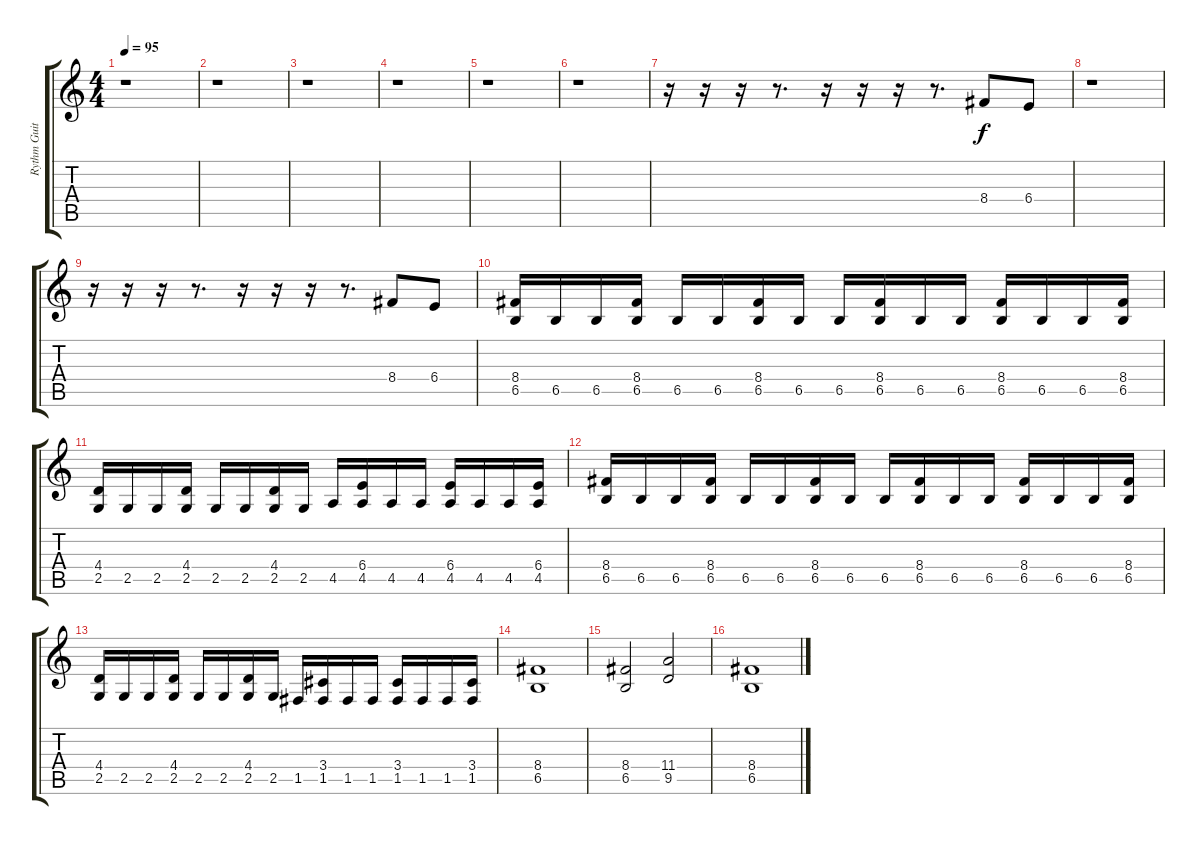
\track ("Rythm Guitar" "Rythm Guit") {instrument distortionguitar}
\staff {score tabs}
\tuning (C4 G3 Eb3 Bb2 F2 C2) {hide}
\ts (4 4)
\tempo 95
\clef g2
\ks c
r.1{dy f} |
r.1 |
r.1 |
r.1 |
r.1 |
r.1 |
r.16 r.16 r.16 r.8{d} r.16 r.16 r.16 r.8{d} 8.4.8 6.4.8 |
r.1 |
r.16 r.16 r.16 r.8{d} r.16 r.16 r.16 r.8{d} 8.4.8 6.4.8 |
(8.4 6.5).16 6.5.16 6.5.16 (8.4 6.5).16 6.5.16 6.5.16 (8.4 6.5).16 6.5.16 6.5.16 (8.4 6.5).16 6.5.16 6.5.16 (8.4 6.5).16 6.5.16 6.5.16 (8.4 6.5).16 |
(4.4 2.5).16 2.5.16 2.5.16 (4.4 2.5).16 2.5.16 2.5.16 (4.4 2.5).16 2.5.16 4.5.16 (6.4 4.5).16 4.5.16 4.5.16 (6.4 4.5).16 4.5.16 4.5.16 (6.4 4.5).16 |
(8.4 6.5).16 6.5.16 6.5.16 (8.4 6.5).16 6.5.16 6.5.16 (8.4 6.5).16 6.5.16 6.5.16 (8.4 6.5).16 6.5.16 6.5.16 (8.4 6.5).16 6.5.16 6.5.16 (8.4 6.5).16 |
(4.4 2.5).16 2.5.16 2.5.16 (4.4 2.5).16 2.5.16 2.5.16 (4.4 2.5).16 2.5.16 1.5.16 (3.4 1.5).16 1.5.16 1.5.16 (3.4 1.5).16 1.5.16 1.5.16 (3.4 1.5).16 |
(8.4 6.5).1 |
(8.4 6.5).2 (11.4 9.5).2 |
(8.4 6.5).1
